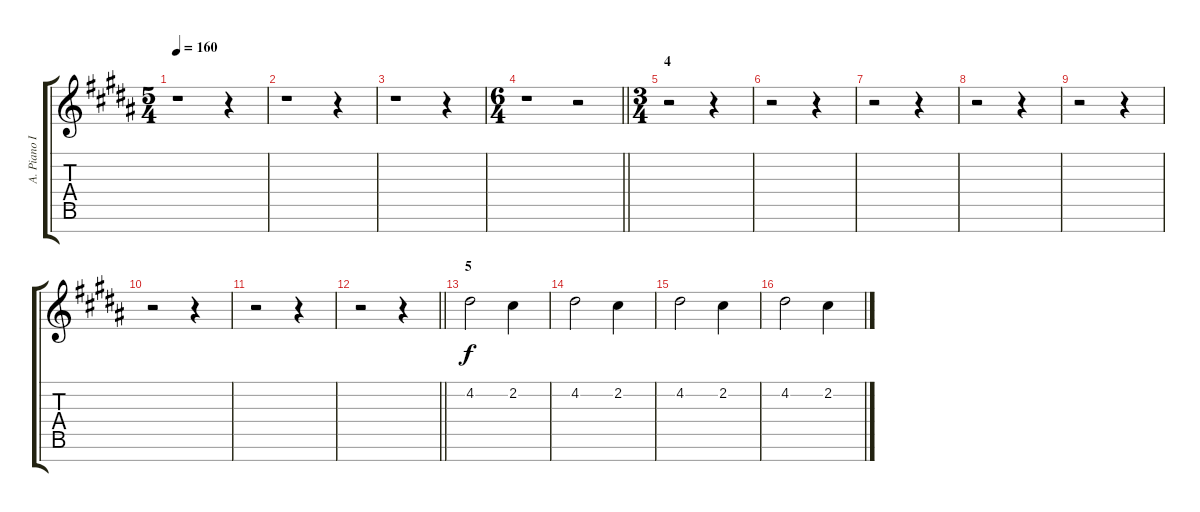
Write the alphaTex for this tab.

\track ("A. Piano I (Right Hand)" "A. Piano I") {instrument acousticgrandpiano}
\staff {score tabs}
\tuning (E5 B4 G4 D4 A3 E3 B2) {hide}
\ts (5 4)
\tempo 160
\clef g2
\ks b
r.1{dy f} r.4 |
r.1 r.4 |
r.1 r.4 |
\ts (6 4)
\barLineRight lightlight
r.1 r.2 |
\ts (3 4)
\section ("" "4")
r.2 r.4 |
r.2 r.4 |
r.2 r.4 |
r.2 r.4 |
r.2 r.4 |
r.2 r.4 |
r.2 r.4 |
\barLineRight lightlight
r.2 r.4 |
\section ("" "5")
4.2.2 2.2.4 |
4.2.2 2.2.4 |
4.2.2 2.2.4 |
4.2.2 2.2.4
